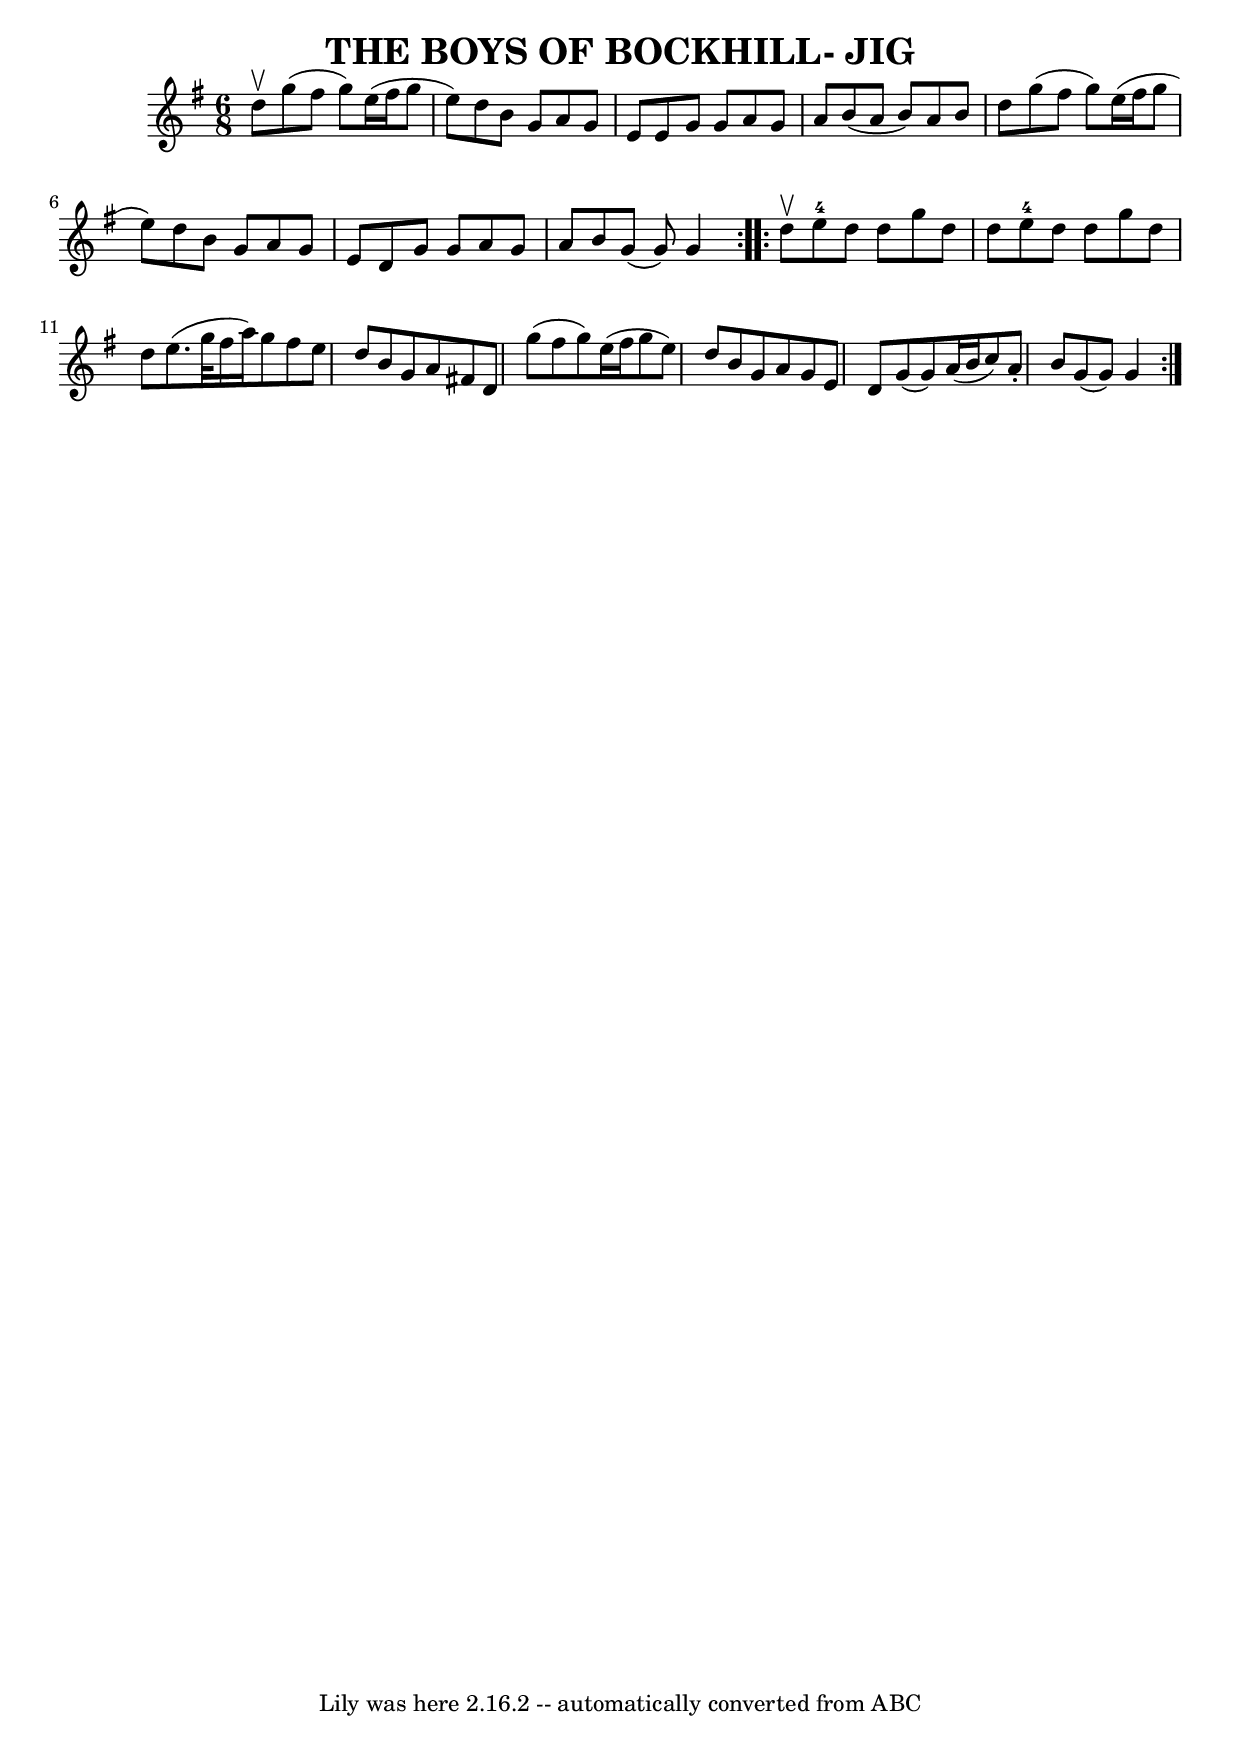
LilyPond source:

\version "2.16.2"
\include "Mammoth.ily"
\header {
  %% book = "Ryan's Mammoth Collection of Fiddle Tunes"
  crossRefNumber = "1"
  footnotes = ""
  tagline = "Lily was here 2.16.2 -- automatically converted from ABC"
  title = "THE BOYS OF BOCKHILL- JIG"

}
voicedefault =  {



  \repeat volta 2 {

    \time 6/8 
    \key g \major
    d''8^\upbow       |
    g''8 (fis''8 g''8 ) e''16 (fis''16 g''8 e''8)   |
    d''8 b'8 g'8    
    a'8 g'8 e'8    |
    e'8 g'8 g'8 a'8 g'8 a'8    
    |
    b'8 (a'8 b'8) a'8 b'8 d''8        |
    g''8 (
    fis''8 g''8) e''16 (fis''16 g''8 e''8)   |
    d''8  
    b'8 g'8 a'8 g'8 e'8    |
    d'8 g'8 g'8 a'8 g'8 
    a'8    |
    b'8 g'8 (g'8) g'4    
  }     
  \repeat volta 2 {
    
    d''8^\upbow       |
    e''8-4 d''8 d''8 g''8 d''8    
    d''8    |
    e''8-4 d''8 d''8 g''8 d''8 d''8    
    |
    e''8. (g''32 fis''16 a''16) g''8 fis''8 e''8    
    |
    d''8 b'8 g'8 a'8 fis'!8 d'8        |
    g''8 (
    fis''8 g''8) e''16 (fis''16 g''8 e''8)   |
    d''8   
    b'8 g'8 a'8 g'8 e'8    |
    d'8 g'8 (g'8) a'16 (
    b'16 c''8) a'8-.   |
    b'8 g'8 (g'8) g'4    
  }   

}

\score{
  <<

    \context Staff="default"
    {
      \voicedefault 
      
    }

  >>
  \layout {
    
  }
  \midi {
  }

}
